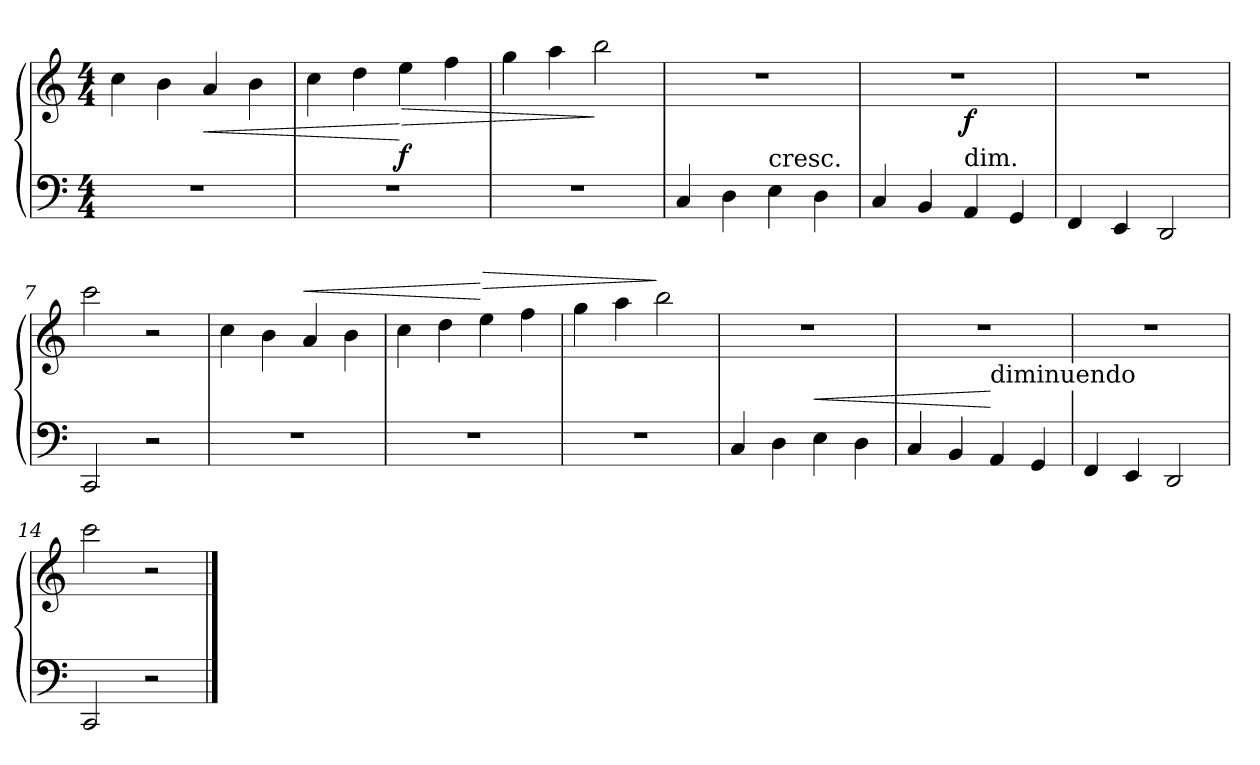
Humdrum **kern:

**kern	**kern	**dynam
*part1	*part1	*part1
*staff2	*staff1	*staff1/2
*clefF4	*clefG2	*
*M4/4	*M4/4	*
=1	=1	=1
1r	4cc	.
.	4b	.
!	!	!LO:HP:b
.	4a	<
.	4b	.
=2	=2	=2
1r	4cc	.
.	4dd	.
!	!	!LO:HP:n=1:b
.	4ee	[ > f
.	4ff	.
=3	=3	=3
1r	4gg	.
.	4aa	.
.	2bb	]
=4	=4	=4
4C	1r	.
4D	.	.
!LO:TX:t=cresc.	!	!
4E	.	.
4D	.	.
=5	=5	=5
4C	1r	.
4BB	.	.
!LO:TX:t=dim.	!	!
4AA	.	f
4GG	.	.
=6	=6	=6
4FF	1r	.
4EE	.	.
2DD	.	.
=7	=7	=7
2CC	2ccc	.
2r	2r	.
=8	=8	=8
1r	4cc	.
.	4b	.
!	!	!LO:HP:a
.	4a	<
.	4b	.
=9	=9	=9
1r	4cc	.
.	4dd	.
!	!	!LO:HP:n=1:a
.	4ee	[ >
.	4ff	.
=10	=10	=10
1r	4gg	.
.	4aa	.
.	2bb	]
=11	=11	=11
4C	1r	.
4D	.	.
!	!	!LO:HP:a=2
4E	.	<
4D	.	.
=12	=12	=12
4C	1r	.
4BB	.	.
!LO:TX:t=diminuendo	!	!
4AA	.	[
4GG	.	.
=13	=13	=13
4FF	1r	.
4EE	.	.
2DD	.	.
=14	=14	=14
2CC	2ccc	.
2r	2r	.
==	==	==
*-	*-	*-
